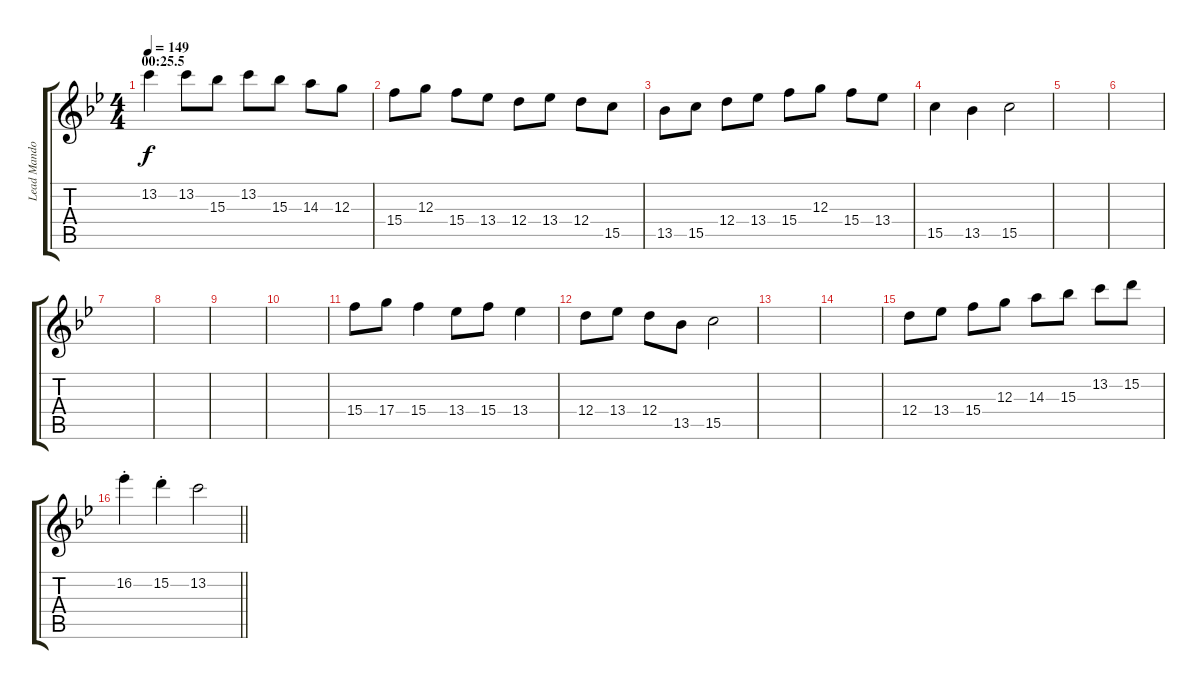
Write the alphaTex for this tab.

\track ("Lead Mandolin 2" "Lead Mando") {instrument acousticguitarsteel}
\staff {score tabs}
\tuning (E4 B3 G3 D3 A2 E2) {hide}
\ts (4 4)
\section ("" "00:25.5")
\tempo 149
\clef g2
\ks gminor
13.2.4{dy f} 13.2.8 15.3.8 13.2.8 15.3.8 14.3.8 12.3.8 |
15.4.8 12.3.8 15.4.8 13.4.8 12.4.8 13.4.8 12.4.8 15.5.8 |
13.5.8 15.5.8 12.4.8 13.4.8 15.4.8 12.3.8 15.4.8 13.4.8 |
15.5.4 13.5.4 15.5.2 |
|
|
|
|
|
|
15.4.8 17.4.8 15.4.4 13.4.8 15.4.8 13.4.4 |
12.4.8 13.4.8 12.4.8 13.5.8 15.5.2 |
|
|
12.4.8 13.4.8 15.4.8 12.3.8 14.3.8 15.3.8 13.2.8 15.2.8 |
\barLineRight lightlight
16.2{st}.4 15.2{st}.4 13.2.2
